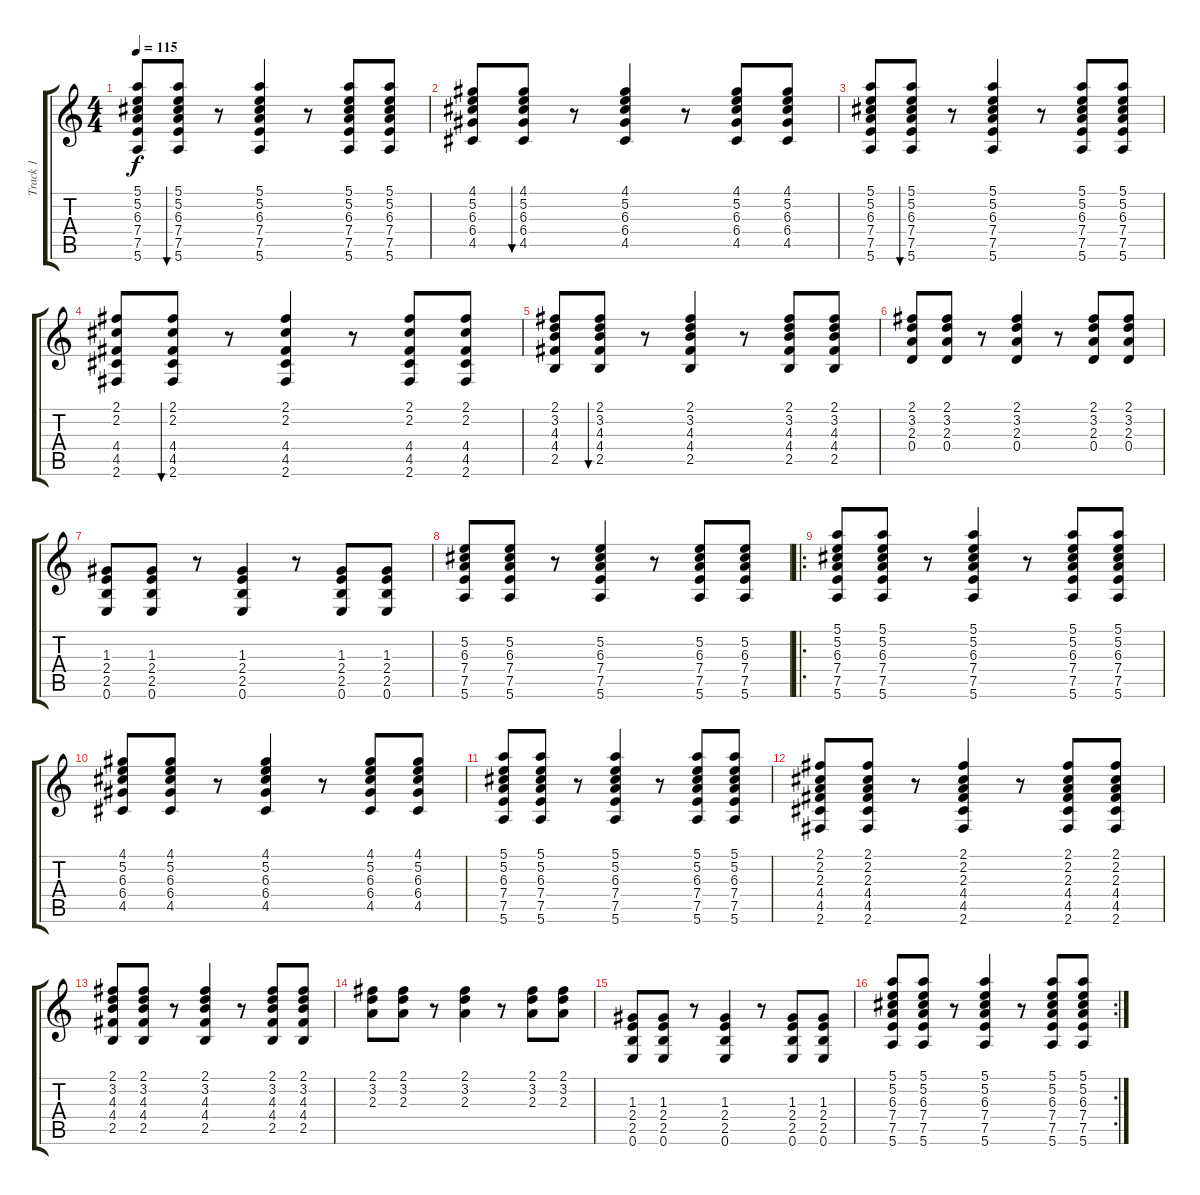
\track ("Track 1" "Track 1") {instrument acousticguitarnylon}
\staff {score tabs}
\tuning (E4 B3 G3 D3 A2 E2) {hide}
\ts (4 4)
\tempo 115
\clef g2
\ks c
(5.1 5.2 6.3 7.4 7.5 5.6).8{dy f instrument acousticguitarnylon} (5.1 5.2 6.3 7.4 7.5 5.6).8{bu 60} r.8 (5.1 5.2 6.3 7.4 7.5 5.6).4 r.8 (5.1 5.2 6.3 7.4 7.5 5.6).8 (5.1 5.2 6.3 7.4 7.5 5.6).8 |
(4.1 5.2 6.3 6.4 4.5).8 (4.1 5.2 6.3 6.4 4.5).8{bu 60} r.8 (4.1 5.2 6.3 6.4 4.5).4 r.8 (4.1 5.2 6.3 6.4 4.5).8 (4.1 5.2 6.3 6.4 4.5).8 |
(5.1 5.2 6.3 7.4 7.5 5.6).8 (5.1 5.2 6.3 7.4 7.5 5.6).8{bu 60} r.8 (5.1 5.2 6.3 7.4 7.5 5.6).4 r.8 (5.1 5.2 6.3 7.4 7.5 5.6).8 (5.1 5.2 6.3 7.4 7.5 5.6).8 |
(2.1 2.2 4.4 4.5 2.6).8 (2.1 2.2 4.4 4.5 2.6).8{bu 60} r.8 (2.1 2.2 4.4 4.5 2.6).4 r.8 (2.1 2.2 4.4 4.5 2.6).8 (2.1 2.2 4.4 4.5 2.6).8 |
(2.1 3.2 4.3 4.4 2.5).8 (2.1 3.2 4.3 4.4 2.5).8{bu 60} r.8 (2.1 3.2 4.3 4.4 2.5).4 r.8 (2.1 3.2 4.3 4.4 2.5).8 (2.1 3.2 4.3 4.4 2.5).8 |
(2.1 3.2 2.3 0.4).8 (2.1 3.2 2.3 0.4).8 r.8 (2.1 3.2 2.3 0.4).4 r.8 (2.1 3.2 2.3 0.4).8 (2.1 3.2 2.3 0.4).8 |
(1.3 2.4 2.5 0.6).8 (1.3 2.4 2.5 0.6).8 r.8 (1.3 2.4 2.5 0.6).4 r.8 (1.3 2.4 2.5 0.6).8 (1.3 2.4 2.5 0.6).8 |
(5.2 6.3 7.4 7.5 5.6).8 (5.2 6.3 7.4 7.5 5.6).8 r.8 (5.2 6.3 7.4 7.5 5.6).4 r.8 (5.2 6.3 7.4 7.5 5.6).8 (5.2 6.3 7.4 7.5 5.6).8 |
\ro
(5.1 5.2 6.3 7.4 7.5 5.6).8 (5.1 5.2 6.3 7.4 7.5 5.6).8 r.8 (5.1 5.2 6.3 7.4 7.5 5.6).4 r.8 (5.1 5.2 6.3 7.4 7.5 5.6).8 (5.1 5.2 6.3 7.4 7.5 5.6).8 |
(4.1 5.2 6.3 6.4 4.5).8 (4.1 5.2 6.3 6.4 4.5).8 r.8 (4.1 5.2 6.3 6.4 4.5).4 r.8 (4.1 5.2 6.3 6.4 4.5).8 (4.1 5.2 6.3 6.4 4.5).8 |
(5.1 5.2 6.3 7.4 7.5 5.6).8 (5.1 5.2 6.3 7.4 7.5 5.6).8 r.8 (5.1 5.2 6.3 7.4 7.5 5.6).4 r.8 (5.1 5.2 6.3 7.4 7.5 5.6).8 (5.1 5.2 6.3 7.4 7.5 5.6).8 |
(2.1 2.2 2.3 4.4 4.5 2.6).8 (2.1 2.2 2.3 4.4 4.5 2.6).8 r.8 (2.1 2.2 2.3 4.4 4.5 2.6).4 r.8 (2.1 2.2 2.3 4.4 4.5 2.6).8 (2.1 2.2 2.3 4.4 4.5 2.6).8 |
(2.1 3.2 4.3 4.4 2.5).8 (2.1 3.2 4.3 4.4 2.5).8 r.8 (2.1 3.2 4.3 4.4 2.5).4 r.8 (2.1 3.2 4.3 4.4 2.5).8 (2.1 3.2 4.3 4.4 2.5).8 |
(2.1 3.2 2.3).8 (2.1 3.2 2.3).8 r.8 (2.1 3.2 2.3).4 r.8 (2.1 3.2 2.3).8 (2.1 3.2 2.3).8 |
(1.3 2.4 2.5 0.6).8 (1.3 2.4 2.5 0.6).8 r.8 (1.3 2.4 2.5 0.6).4 r.8 (1.3 2.4 2.5 0.6).8 (1.3 2.4 2.5 0.6).8 |
\rc 2
(5.1 5.2 6.3 7.4 7.5 5.6).8 (5.1 5.2 6.3 7.4 7.5 5.6).8 r.8 (5.1 5.2 6.3 7.4 7.5 5.6).4 r.8 (5.1 5.2 6.3 7.4 7.5 5.6).8 (5.1 5.2 6.3 7.4 7.5 5.6).8
